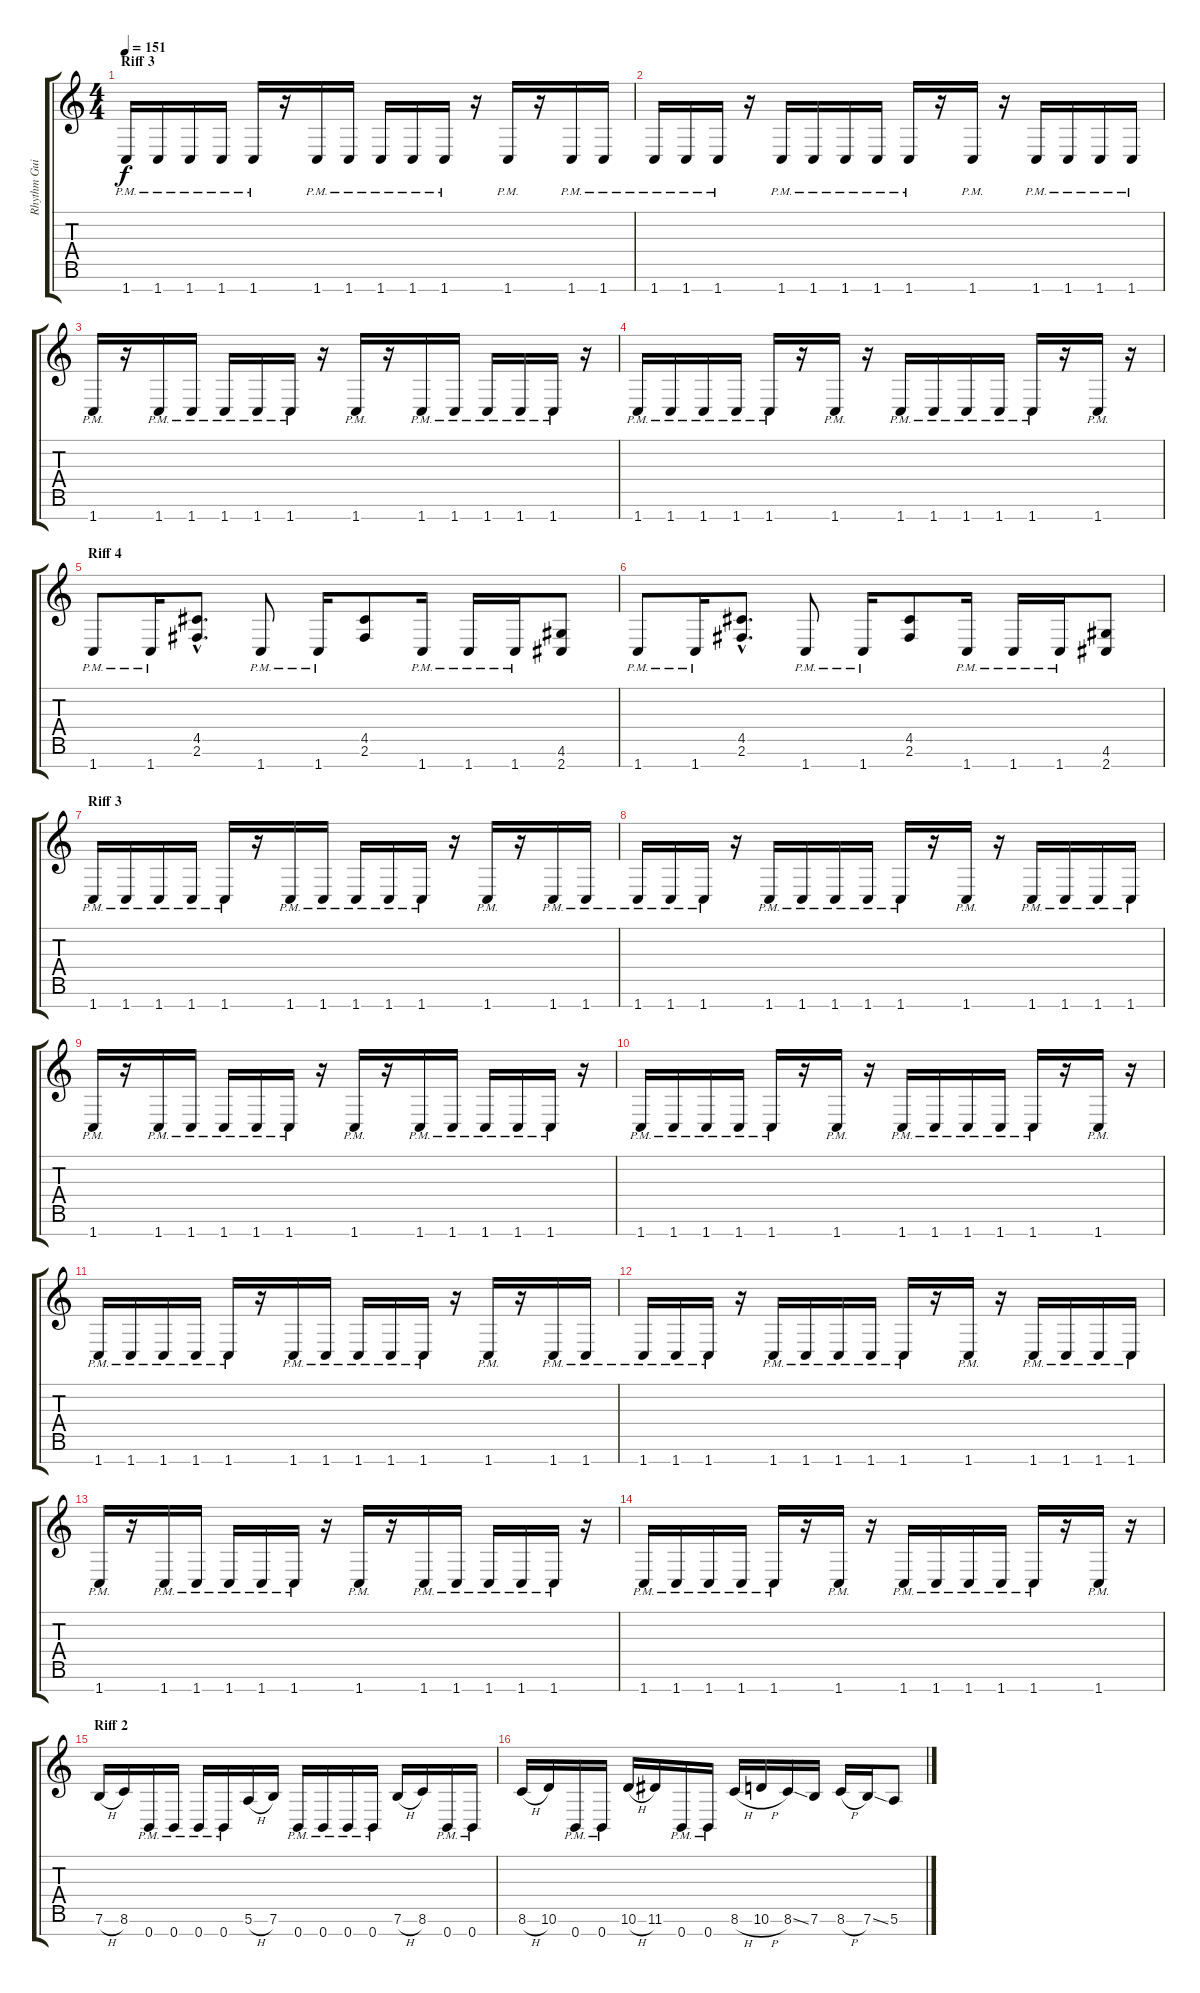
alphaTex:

\track ("Rhythm Guitar L" "Rhythm Gui") {instrument overdrivenguitar}
\staff {score tabs}
\tuning (E4 B3 G3 D3 A2 E2 B1) {hide}
\ts (4 4)
\section ("" "Riff 3")
\tempo 151
\clef g2
\ks c
1.7{pm}.16{dy f} 1.7{pm}.16 1.7{pm}.16 1.7{pm}.16 1.7{pm}.16 r.16 1.7{pm}.16 1.7{pm}.16 1.7{pm}.16 1.7{pm}.16 1.7{pm}.16 r.16 1.7{pm}.16 r.16 1.7{pm}.16 1.7{pm}.16 |
1.7{pm}.16 1.7{pm}.16 1.7{pm}.16 r.16 1.7{pm}.16 1.7{pm}.16 1.7{pm}.16 1.7{pm}.16 1.7{pm}.16 r.16 1.7{pm}.16 r.16 1.7{pm}.16 1.7{pm}.16 1.7{pm}.16 1.7{pm}.16 |
1.7{pm}.16 r.16 1.7{pm}.16 1.7{pm}.16 1.7{pm}.16 1.7{pm}.16 1.7{pm}.16 r.16 1.7{pm}.16 r.16 1.7{pm}.16 1.7{pm}.16 1.7{pm}.16 1.7{pm}.16 1.7{pm}.16 r.16 |
1.7{pm}.16 1.7{pm}.16 1.7{pm}.16 1.7{pm}.16 1.7{pm}.16 r.16 1.7{pm}.16 r.16 1.7{pm}.16 1.7{pm}.16 1.7{pm}.16 1.7{pm}.16 1.7{pm}.16 r.16 1.7{pm}.16 r.16 |
\section ("" "Riff 4")
1.7{pm}.8 1.7{pm}.16 (4.5{hac} 2.6{hac}).8{d} 1.7{pm}.8 1.7{pm}.16 (4.5 2.6).8 1.7{pm}.16 1.7{pm}.16 1.7{pm}.16 (4.6 2.7).8 |
1.7{pm}.8 1.7{pm}.16 (4.5{hac} 2.6{hac}).8{d} 1.7{pm}.8 1.7{pm}.16 (4.5 2.6).8 1.7{pm}.16 1.7{pm}.16 1.7{pm}.16 (4.6 2.7).8 |
\section ("" "Riff 3")
1.7{pm}.16 1.7{pm}.16 1.7{pm}.16 1.7{pm}.16 1.7{pm}.16 r.16 1.7{pm}.16 1.7{pm}.16 1.7{pm}.16 1.7{pm}.16 1.7{pm}.16 r.16 1.7{pm}.16 r.16 1.7{pm}.16 1.7{pm}.16 |
1.7{pm}.16 1.7{pm}.16 1.7{pm}.16 r.16 1.7{pm}.16 1.7{pm}.16 1.7{pm}.16 1.7{pm}.16 1.7{pm}.16 r.16 1.7{pm}.16 r.16 1.7{pm}.16 1.7{pm}.16 1.7{pm}.16 1.7{pm}.16 |
1.7{pm}.16 r.16 1.7{pm}.16 1.7{pm}.16 1.7{pm}.16 1.7{pm}.16 1.7{pm}.16 r.16 1.7{pm}.16 r.16 1.7{pm}.16 1.7{pm}.16 1.7{pm}.16 1.7{pm}.16 1.7{pm}.16 r.16 |
1.7{pm}.16 1.7{pm}.16 1.7{pm}.16 1.7{pm}.16 1.7{pm}.16 r.16 1.7{pm}.16 r.16 1.7{pm}.16 1.7{pm}.16 1.7{pm}.16 1.7{pm}.16 1.7{pm}.16 r.16 1.7{pm}.16 r.16 |
1.7{pm}.16 1.7{pm}.16 1.7{pm}.16 1.7{pm}.16 1.7{pm}.16 r.16 1.7{pm}.16 1.7{pm}.16 1.7{pm}.16 1.7{pm}.16 1.7{pm}.16 r.16 1.7{pm}.16 r.16 1.7{pm}.16 1.7{pm}.16 |
1.7{pm}.16 1.7{pm}.16 1.7{pm}.16 r.16 1.7{pm}.16 1.7{pm}.16 1.7{pm}.16 1.7{pm}.16 1.7{pm}.16 r.16 1.7{pm}.16 r.16 1.7{pm}.16 1.7{pm}.16 1.7{pm}.16 1.7{pm}.16 |
1.7{pm}.16 r.16 1.7{pm}.16 1.7{pm}.16 1.7{pm}.16 1.7{pm}.16 1.7{pm}.16 r.16 1.7{pm}.16 r.16 1.7{pm}.16 1.7{pm}.16 1.7{pm}.16 1.7{pm}.16 1.7{pm}.16 r.16 |
1.7{pm}.16 1.7{pm}.16 1.7{pm}.16 1.7{pm}.16 1.7{pm}.16 r.16 1.7{pm}.16 r.16 1.7{pm}.16 1.7{pm}.16 1.7{pm}.16 1.7{pm}.16 1.7{pm}.16 r.16 1.7{pm}.16 r.16 |
\section ("" "Riff 2")
7.6{h}.16 8.6.16 0.7{pm}.16 0.7{pm}.16 0.7{pm}.16 0.7{pm}.16 5.6{h}.16 7.6.16 0.7{pm}.16 0.7{pm}.16 0.7{pm}.16 0.7{pm}.16 7.6{h}.16 8.6.16 0.7{pm}.16 0.7{pm}.16 |
8.6{h}.16 10.6.16 0.7{pm}.16 0.7{pm}.16 10.6{h}.16 11.6.16 0.7{pm}.16 0.7{pm}.16 8.6{h}.16 10.6{h}.16 8.6{ss}.16 7.6.16 8.6{h}.16 7.6{ss}.16 5.6.8
